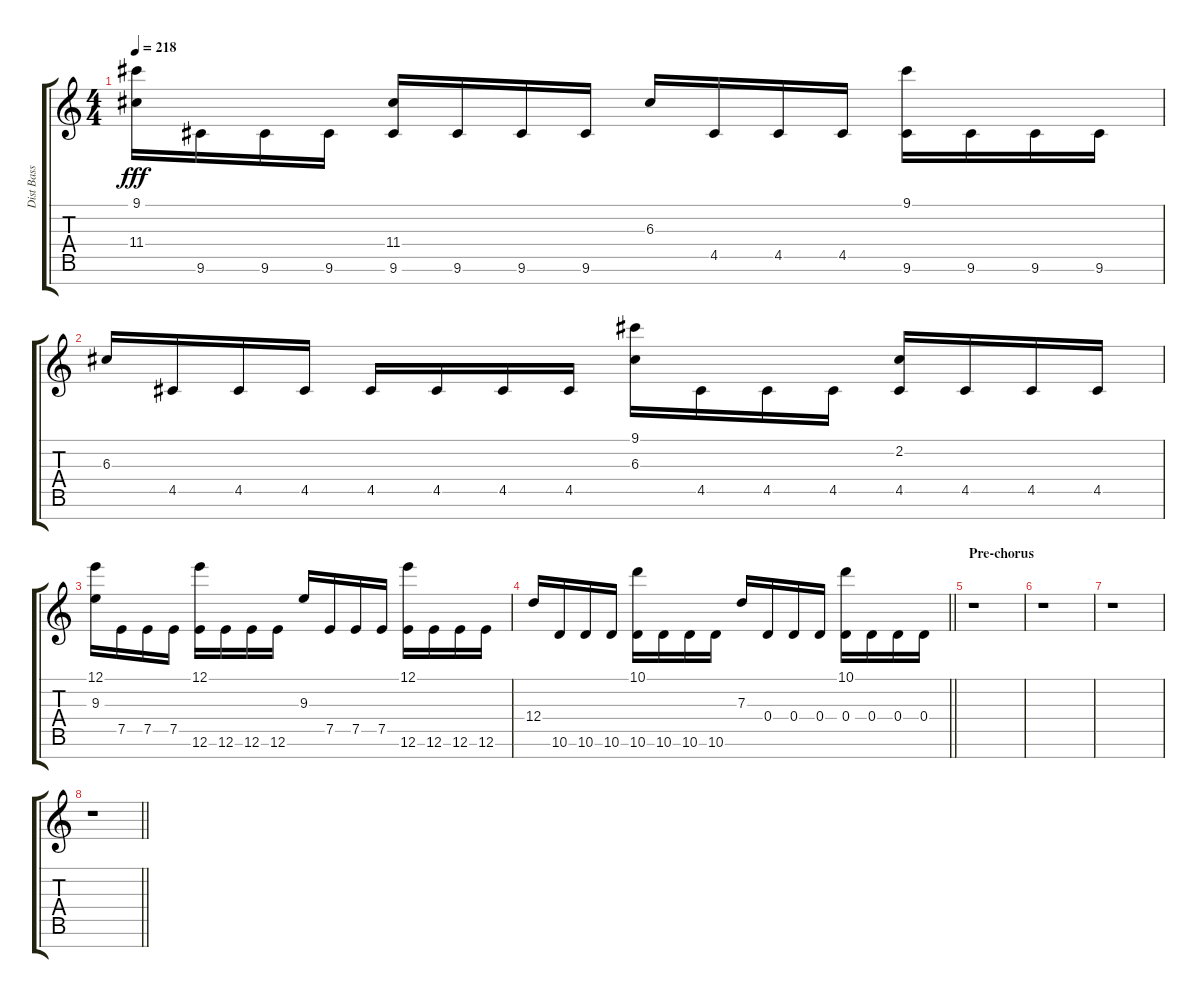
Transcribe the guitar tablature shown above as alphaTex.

\track ("Dist Bass" "Dist Bass") {instrument synthbass2}
\staff {score tabs}
\tuning (E4 B3 G3 D3 A2 E2 B1) {hide}
\ts (4 4)
\tempo 218
\clef g2
\ks c
(9.1 11.4).16{dy fff} 9.6.16 9.6.16 9.6.16 (11.4 9.6).16 9.6.16 9.6.16 9.6.16 6.3.16 4.5.16 4.5.16 4.5.16 (9.1 9.6).16 9.6.16 9.6.16 9.6.16 |
6.3.16 4.5.16 4.5.16 4.5.16 4.5.16 4.5.16 4.5.16 4.5.16 (9.1 6.3).16 4.5.16 4.5.16 4.5.16 (2.2 4.5).16 4.5.16 4.5.16 4.5.16 |
(12.1 9.3).16 7.5.16 7.5.16 7.5.16 (12.1 12.6).16 12.6.16 12.6.16 12.6.16 9.3.16 7.5.16 7.5.16 7.5.16 (12.1 12.6).16 12.6.16 12.6.16 12.6.16 |
\barLineRight lightlight
12.4.16 10.6.16 10.6.16 10.6.16 (10.1 10.6).16 10.6.16 10.6.16 10.6.16 7.3.16 0.4.16 0.4.16 0.4.16 (10.1 0.4).16 0.4.16 0.4.16 0.4.16 |
\section ("" "Pre-chorus")
r.1 |
r.1 |
r.1 |
\barLineRight lightlight
r.1
